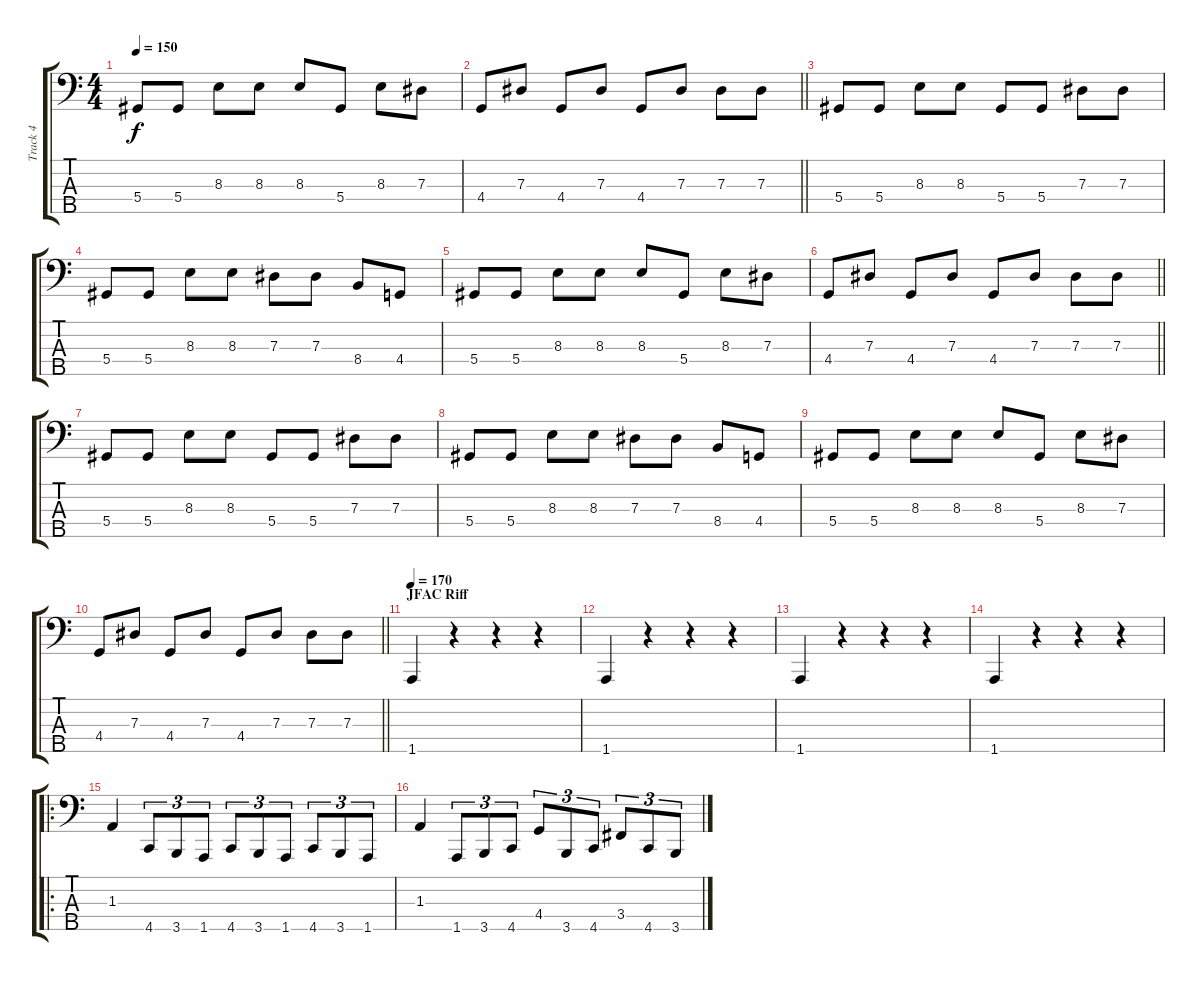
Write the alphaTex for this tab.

\track ("Track 4" "Track 4") {instrument electricbasspick}
\staff {score tabs}
\tuning (Gb2 Db2 Ab1 Eb1 Ab0) {hide}
\ts (4 4)
\tempo 150
\clef f4
\ks c
5.4.8{dy f} 5.4.8 8.3.8 8.3.8 8.3.8 5.4.8 8.3.8 7.3.8 |
\barLineRight lightlight
4.4.8 7.3.8 4.4.8 7.3.8 4.4.8 7.3.8 7.3.8 7.3.8 |
5.4.8 5.4.8 8.3.8 8.3.8 5.4.8 5.4.8 7.3.8 7.3.8 |
5.4.8 5.4.8 8.3.8 8.3.8 7.3.8 7.3.8 8.4.8 4.4.8 |
5.4.8 5.4.8 8.3.8 8.3.8 8.3.8 5.4.8 8.3.8 7.3.8 |
\barLineRight lightlight
4.4.8 7.3.8 4.4.8 7.3.8 4.4.8 7.3.8 7.3.8 7.3.8 |
5.4.8 5.4.8 8.3.8 8.3.8 5.4.8 5.4.8 7.3.8 7.3.8 |
5.4.8 5.4.8 8.3.8 8.3.8 7.3.8 7.3.8 8.4.8 4.4.8 |
5.4.8 5.4.8 8.3.8 8.3.8 8.3.8 5.4.8 8.3.8 7.3.8 |
\barLineRight lightlight
4.4.8 7.3.8 4.4.8 7.3.8 4.4.8 7.3.8 7.3.8 7.3.8 |
\section ("" "JFAC Riff")
\tempo 170
1.5.4 r.4 r.4 r.4 |
1.5.4 r.4 r.4 r.4 |
1.5.4 r.4 r.4 r.4 |
1.5.4 r.4 r.4 r.4 |
\ro
1.3.4 4.5.8{tu (3 2)} 3.5.8{tu (3 2)} 1.5.8{tu (3 2)} 4.5.8{tu (3 2)} 3.5.8{tu (3 2)} 1.5.8{tu (3 2)} 4.5.8{tu (3 2)} 3.5.8{tu (3 2)} 1.5.8{tu (3 2)} |
1.3.4 1.5.8{tu (3 2)} 3.5.8{tu (3 2)} 4.5.8{tu (3 2)} 4.4.8{tu (3 2)} 3.5.8{tu (3 2)} 4.5.8{tu (3 2)} 3.4.8{tu (3 2)} 4.5.8{tu (3 2)} 3.5.8{tu (3 2)}
